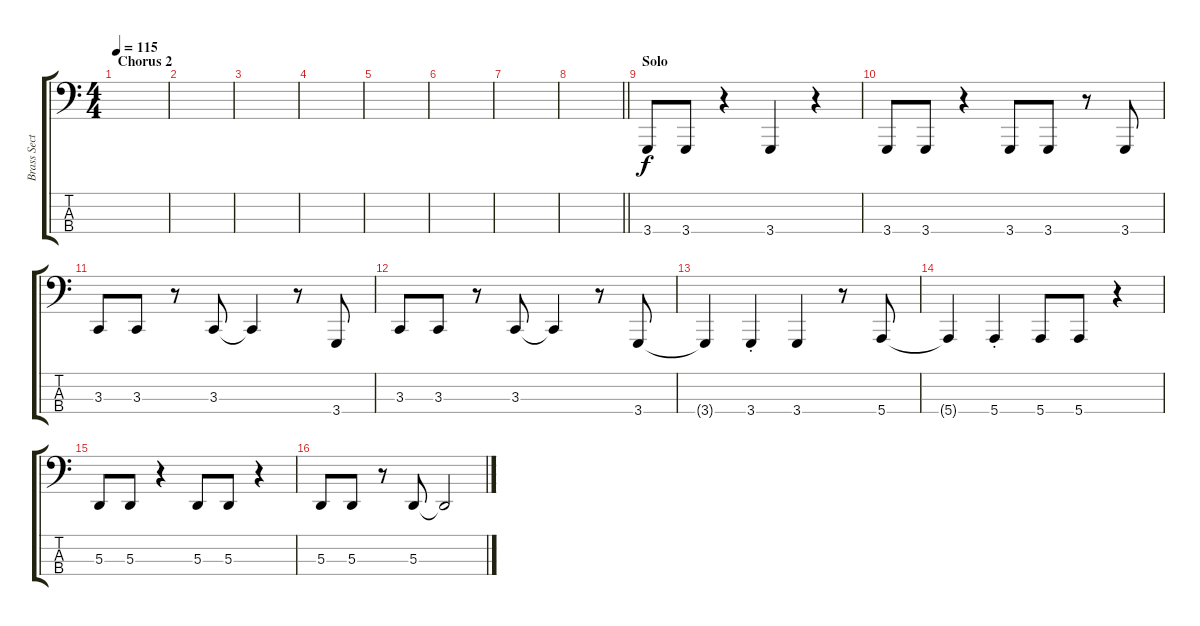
\track ("Brass Section 2" "Brass Sect") {instrument altosax}
\staff {score tabs}
\tuning (G2 D2 A1 E1) {hide}
\ts (4 4)
\section ("" "Chorus 2")
\tempo 115
\clef f4
\ks c
|
|
|
|
|
|
|
\barLineRight lightlight
|
\section ("" "Solo")
3.4.8 3.4.8 r.4 3.4.4 r.4 |
3.4.8 3.4.8 r.4 3.4.8 3.4.8 r.8 3.4.8 |
3.3.8 3.3.8 r.8 3.3.8 3.3{t}.4 r.8 3.4.8 |
3.3.8 3.3.8 r.8 3.3.8 3.3{t}.4 r.8 3.4.8 |
3.4{t}.4 3.4{st}.4 3.4.4 r.8 5.4.8 |
5.4{t}.4 5.4{st}.4 5.4.8 5.4.8 r.4 |
5.3.8 5.3.8 r.4 5.3.8 5.3.8 r.4 |
5.3.8 5.3.8 r.8 5.3.8 5.3{t}.2
